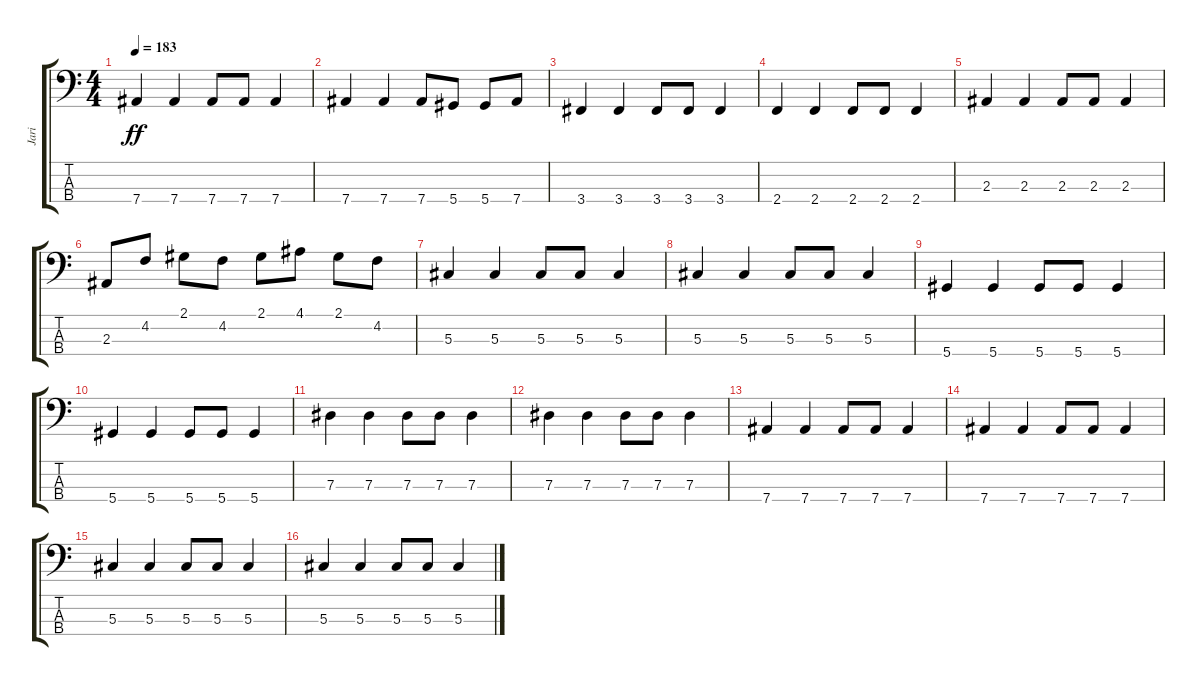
\track ("Jari" "Jari") {instrument electricbassfinger}
\staff {score tabs}
\tuning (Gb2 Db2 Ab1 Eb1) {hide}
\ts (4 4)
\tempo 183
\clef f4
\ks c
7.4.4{dy ff} 7.4.4 7.4.8 7.4.8 7.4.4 |
7.4.4 7.4.4 7.4.8 5.4.8 5.4.8 7.4.8 |
3.4.4 3.4.4 3.4.8 3.4.8 3.4.4 |
2.4.4 2.4.4 2.4.8 2.4.8 2.4.4 |
2.3.4 2.3.4 2.3.8 2.3.8 2.3.4 |
2.3.8 4.2.8 2.1.8 4.2.8 2.1.8 4.1.8 2.1.8 4.2.8 |
5.3.4 5.3.4 5.3.8 5.3.8 5.3.4 |
5.3.4 5.3.4 5.3.8 5.3.8 5.3.4 |
5.4.4 5.4.4 5.4.8 5.4.8 5.4.4 |
5.4.4 5.4.4 5.4.8 5.4.8 5.4.4 |
7.3.4 7.3.4 7.3.8 7.3.8 7.3.4 |
7.3.4 7.3.4 7.3.8 7.3.8 7.3.4 |
7.4.4 7.4.4 7.4.8 7.4.8 7.4.4 |
7.4.4 7.4.4 7.4.8 7.4.8 7.4.4 |
5.3.4 5.3.4 5.3.8 5.3.8 5.3.4 |
5.3.4 5.3.4 5.3.8 5.3.8 5.3.4
